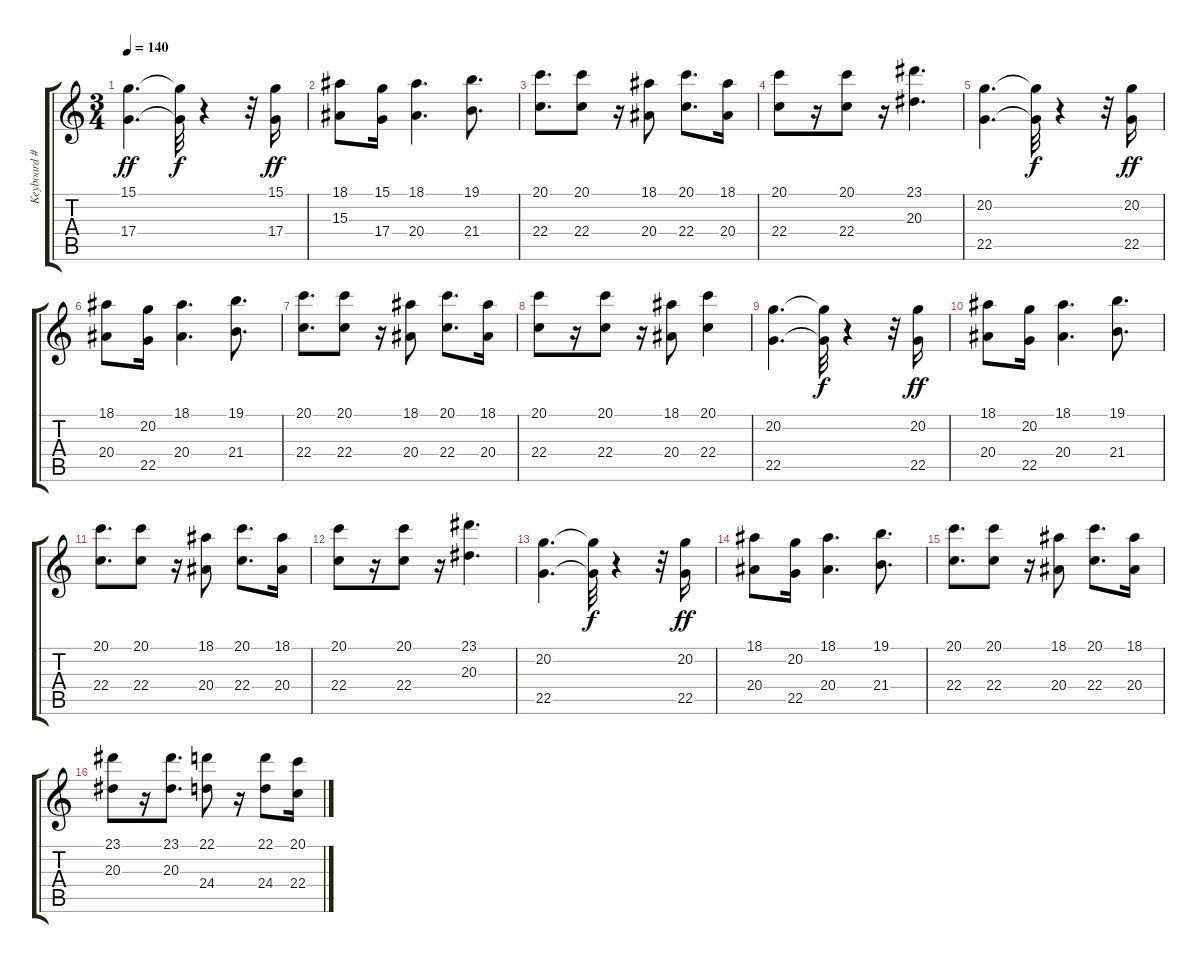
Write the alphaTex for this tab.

\track ("Keyboard #1" "Keyboard #") {instrument brasssection}
\staff {score tabs}
\tuning (E4 B3 G3 D3 A2 E2) {hide}
\ts (3 4)
\tempo 140
\clef g2
\ks c
(15.1 17.4).4{d dy ff} (15.1{t} 17.4{t}).32{dy f} r.4 r.32 (15.1 17.4).16{dy ff} |
(18.1 15.3).8 (15.1 17.4).16 (18.1 20.4).4{d} (19.1 21.4).8{d} |
(20.1 22.4).8{d} (20.1 22.4).8 r.16 (18.1 20.4).8 (20.1 22.4).8{d} (18.1 20.4).16 |
(20.1 22.4).8 r.16 (20.1 22.4).8 r.16 (23.1 20.3).4{d} |
(20.2 22.5).4{d} (20.2{t} 22.5{t}).32{dy f} r.4 r.32 (20.2 22.5).16{dy ff} |
(18.1 20.4).8 (20.2 22.5).16 (18.1 20.4).4{d} (19.1 21.4).8{d} |
(20.1 22.4).8{d} (20.1 22.4).8 r.16 (18.1 20.4).8 (20.1 22.4).8{d} (18.1 20.4).16 |
(20.1 22.4).8 r.16 (20.1 22.4).8 r.16 (18.1 20.4).8 (20.1 22.4).4 |
(20.2 22.5).4{d} (20.2{t} 22.5{t}).32{dy f} r.4 r.32 (20.2 22.5).16{dy ff} |
(18.1 20.4).8 (20.2 22.5).16 (18.1 20.4).4{d} (19.1 21.4).8{d} |
(20.1 22.4).8{d} (20.1 22.4).8 r.16 (18.1 20.4).8 (20.1 22.4).8{d} (18.1 20.4).16 |
(20.1 22.4).8 r.16 (20.1 22.4).8 r.16 (23.1 20.3).4{d} |
(20.2 22.5).4{d} (20.2{t} 22.5{t}).32{dy f} r.4 r.32 (20.2 22.5).16{dy ff} |
(18.1 20.4).8 (20.2 22.5).16 (18.1 20.4).4{d} (19.1 21.4).8{d} |
(20.1 22.4).8{d} (20.1 22.4).8 r.16 (18.1 20.4).8 (20.1 22.4).8{d} (18.1 20.4).16 |
(23.1 20.3).8 r.16 (23.1 20.3).8{d} (22.1 24.4).8 r.16 (22.1 24.4).8 (20.1 22.4).16
